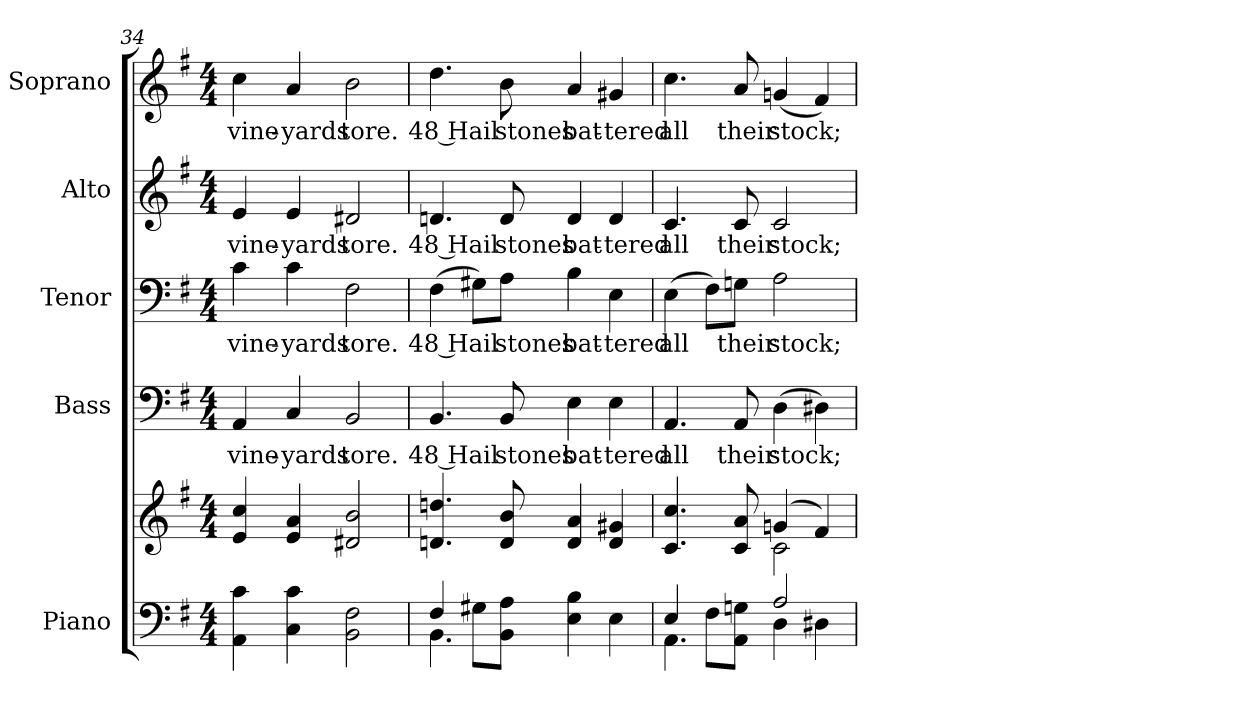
**kern	**kern	**kern	**text	**kern	**text	**kern	**text	**kern	**text
*part5	*part5	*part4	*part4	*part3	*part3	*part2	*part2	*part1	*part1
*staff6	*staff5	*staff4	*staff4	*staff3	*staff3	*staff2	*staff2	*staff1	*staff1
*I"Piano	*	*I"Bass	*	*I"Tenor	*	*I"Alto	*	*I"Soprano	*
*I'Pno.	*	*I'B.	*	*I'T.	*	*I'A.	*	*I'S.	*
!!LO:LB:g=z
*clefF4	*clefG2	*clefF4	*	*clefF4	*	*clefG2	*	*clefG2	*
*k[f#]	*k[f#]	*k[f#]	*	*k[f#]	*	*k[f#]	*	*k[f#]	*
*G:	*G:	*G:	*	*G:	*	*G:	*	*G:	*
*M4/4	*M4/4	*M4/4	*	*M4/4	*	*M4/4	*	*M4/4	*
=34	=34	=34	=34	=34	=34	=34	=34	=34	=34
!	!	!	!LO:LY:b:color=#000000	!	!	!	!	!	!
!	!	!	!	!	!LO:LY:b:color=#000000	!	!	!	!
!	!	!	!	!	!	!	!LO:LY:b:color=#000000	!	!
!	!	!	!	!	!	!	!	!	!LO:LY:b:color=#000000
4AAi\ 4ci	4ei/ 4cci	4AAi/	vine-	4ci\	vine-	4ei/	vine-	4cci\	vine-
!	!	!	!LO:LY:b:color=#000000	!	!	!	!	!	!
!	!	!	!	!	!LO:LY:b:color=#000000	!	!	!	!
!	!	!	!	!	!	!	!LO:LY:b:color=#000000	!	!
!	!	!	!	!	!	!	!	!	!LO:LY:b:color=#000000
4Ci\ 4ci	4ei/ 4ai	4Ci/	-yards	4ci\	-yards	4ei/	-yards	4ai/	-yards
!	!	!	!LO:LY:b:color=#000000	!	!	!	!	!	!
!	!	!	!	!	!LO:LY:b:color=#000000	!	!	!	!
!	!	!	!	!	!	!	!LO:LY:b:color=#000000	!	!
!	!	!	!	!	!	!	!	!	!LO:LY:b:color=#000000
2BBi\ 2F#i	2d#Xi/ 2bi	2BBi/	tore.	2F#i\	tore.	2d#Xi/	tore.	2bi\	tore.
=35	=35	=35	=35	=35	=35	=35	=35	=35	=35
*^	*	*	*	*	*	*	*	*	*
!	!	!	!	!LO:LY:b:color=#000000	!	!	!	!	!	!
!	!	!	!	!	!	!LO:LY:b:color=#000000	!	!	!	!
!	!	!	!	!	!	!	!	!LO:LY:b:color=#000000	!	!
!	!	!	!	!	!	!	!	!	!	!LO:LY:b:color=#000000
4F#i/	4.BBi\	4.dni/ 4.ddni	4.BBi/	48 Hail	(4F#i\	48 Hail	4.dni/	48 Hail	4.ddi\	48 Hail
8G#Xi\L	.	.	.	.	8G#Xi\L)	.	.	.	.	.
!	!	!	!	!LO:LY:b:color=#000000	!	!	!	!	!	!
!	!	!	!	!	!	!LO:LY:b:color=#000000	!	!	!	!
!	!	!	!	!	!	!	!	!LO:LY:b:color=#000000	!	!
!	!	!	!	!	!	!	!	!	!	!LO:LY:b:color=#000000
8BBi\ 8Ai\J	8ryy	8di/ 8bi	8BBi/	stones	8Ai\J	stones	8di/	stones	8bi\	stones
!	!	!	!	!LO:LY:b:color=#000000	!	!	!	!	!	!
!	!	!	!	!	!	!LO:LY:b:color=#000000	!	!	!	!
!	!	!	!	!	!	!	!	!LO:LY:b:color=#000000	!	!
!	!	!	!	!	!	!	!	!	!	!LO:LY:b:color=#000000
4Ei\ 4Bi	2ryy	4di/ 4ai	4Ei\	bat-	4Bi\	bat-	4di/	bat-	4ai/	bat-
!	!	!	!	!LO:LY:b:color=#000000	!	!	!	!	!	!
!	!	!	!	!	!	!LO:LY:b:color=#000000	!	!	!	!
!	!	!	!	!	!	!	!	!LO:LY:b:color=#000000	!	!
!	!	!	!	!	!	!	!	!	!	!LO:LY:b:color=#000000
4Ei\	.	4di/ 4g#Xi	4Ei\	-tered	4Ei\	-tered	4di/	-tered	4g#Xi/	-tered
=36	=36	=36	=36	=36	=36	=36	=36	=36	=36	=36
*	*	*^	*	*	*	*	*	*	*	*
!	!	!	!	!	!LO:LY:b:color=#000000	!	!	!	!	!	!
!	!	!	!	!	!	!	!LO:LY:b:color=#000000	!	!	!	!
!	!	!	!	!	!	!	!	!	!LO:LY:b:color=#000000	!	!
!	!	!	!	!	!	!	!	!	!	!	!LO:LY:b:color=#000000
4Ei/	4.AAi\	4.ci/ 4.cci	2ryy	4.AAi/	all	(4Ei\	all	4.ci/	all	4.cci\	all
8F#i\L	.	.	.	.	.	8F#i\L)	.	.	.	.	.
!	!	!	!	!	!LO:LY:b:color=#000000	!	!	!	!	!	!
!	!	!	!	!	!	!	!LO:LY:b:color=#000000	!	!	!	!
!	!	!	!	!	!	!	!	!	!LO:LY:b:color=#000000	!	!
!	!	!	!	!	!	!	!	!	!	!	!LO:LY:b:color=#000000
8AAi\ 8Gni\J	8ryy	8ci/ 8ai	.	8AAi/	their	8Gni\J	their	8ci/	their	8ai/	their
!	!	!	!	!	!LO:LY:b:color=#000000	!	!	!	!	!	!
!	!	!	!	!	!	!	!LO:LY:b:color=#000000	!	!	!	!
!	!	!	!	!	!	!	!	!	!LO:LY:b:color=#000000	!	!
!	!	!	!	!	!	!	!	!	!	!	!LO:LY:b:color=#000000
2Ai/	4Di\	(4gni/	2ci\	(4Di\	stock;	2Ai\	stock;	2ci/	stock;	(4gni/	stock;
.	4D#Xi\	4f#i/)	.	4D#Xi\)	.	.	.	.	.	4f#i/)	.
*v	*v	*	*	*	*	*	*	*	*	*	*
*	*v	*v	*	*	*	*	*	*	*	*
=	=	=	=	=	=	=	=	=	=
*-	*-	*-	*-	*-	*-	*-	*-	*-	*-
